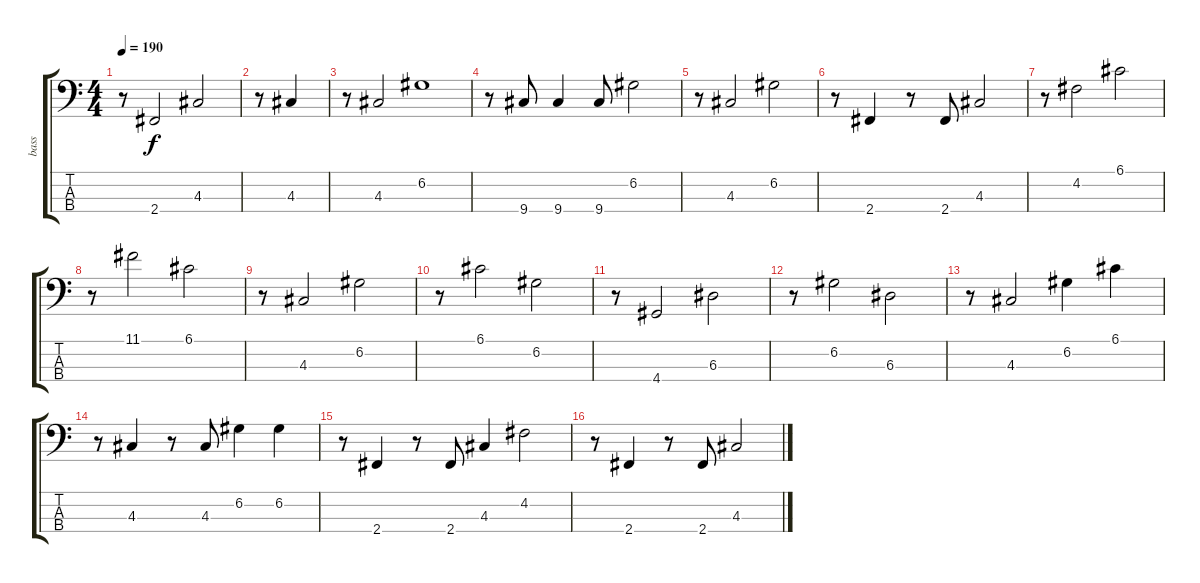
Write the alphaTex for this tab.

\track ("bass" "bass") {instrument electricbassfinger}
\staff {score tabs}
\tuning (G2 D2 A1 E1) {hide}
\ts (4 4)
\tempo 190
\clef f4
\ks c
r.8{dy f} 2.4.2 4.3.2 |
r.8 4.3.4 |
r.8 4.3.2 6.2.1 |
r.8 9.4.8 9.4.4 9.4.8 6.2.2 |
r.8 4.3.2 6.2.2 |
r.8 2.4.4 r.8 2.4.8 4.3.2 |
r.8 4.2.2 6.1.2 |
r.8 11.1.2 6.1.2 |
r.8 4.3.2 6.2.2 |
r.8 6.1.2 6.2.2 |
r.8 4.4.2 6.3.2 |
r.8 6.2.2 6.3.2 |
r.8 4.3.2 6.2.4 6.1.4 |
r.8 4.3.4 r.8 4.3.8 6.2.4 6.2.4 |
r.8 2.4.4 r.8 2.4.8 4.3.4 4.2.2 |
r.8 2.4.4 r.8 2.4.8 4.3.2
